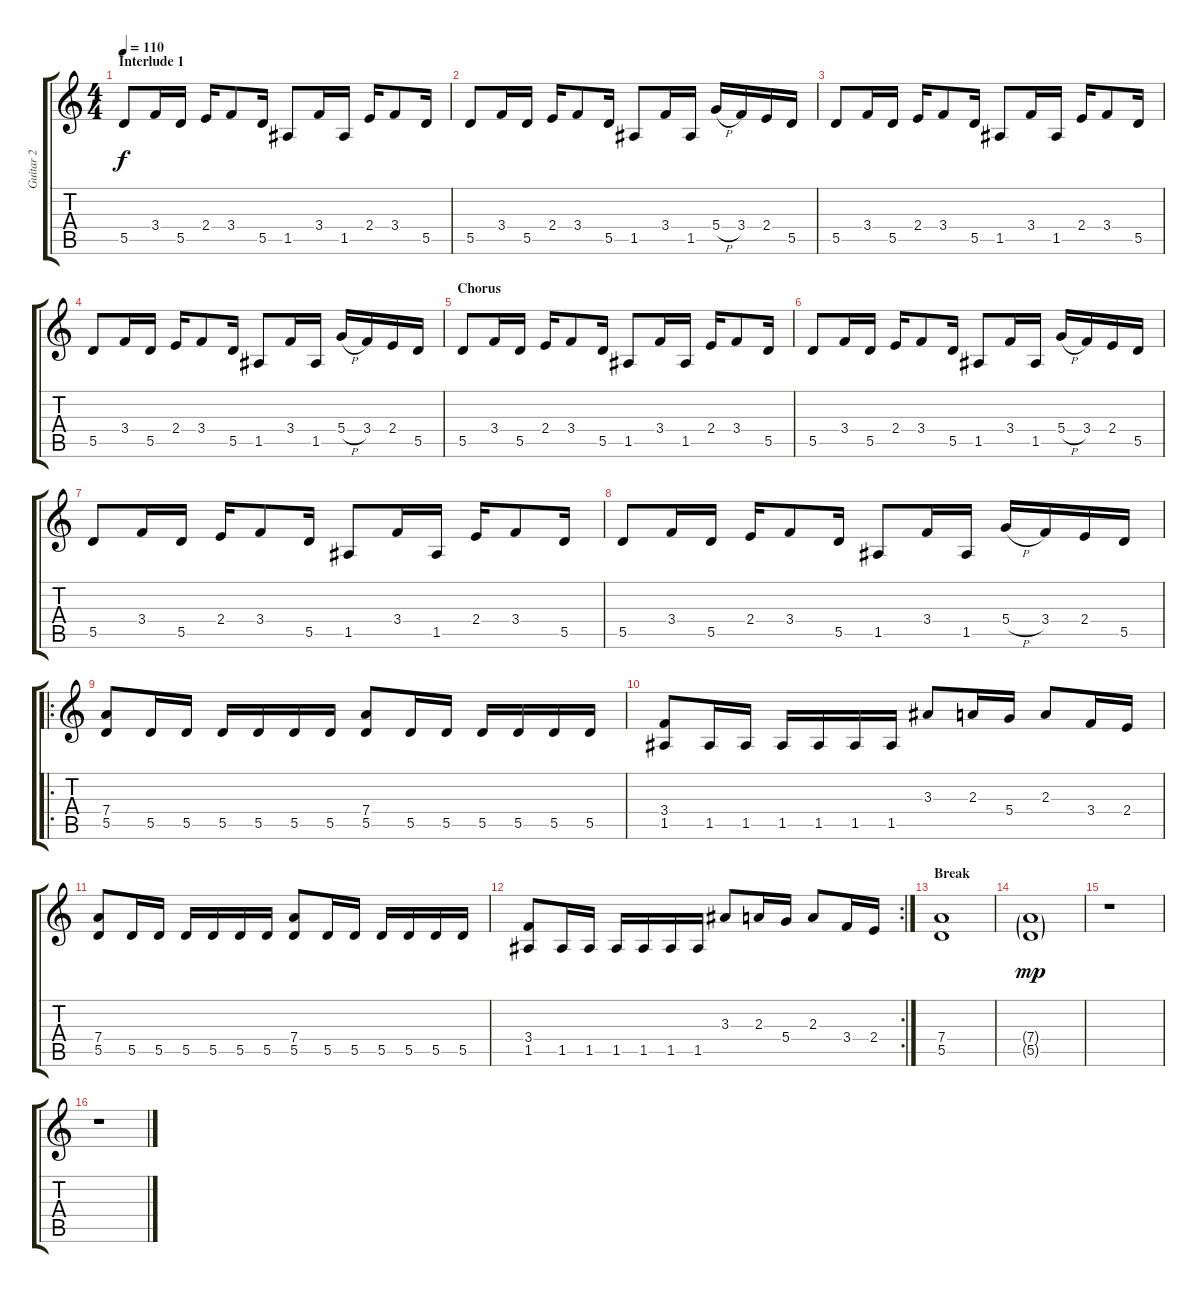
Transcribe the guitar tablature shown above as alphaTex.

\track ("Guitar 2" "Guitar 2") {instrument overdrivenguitar}
\staff {score tabs}
\tuning (E4 B3 G3 D3 A2 D2) {hide}
\ts (4 4)
\section ("" "Interlude 1")
\tempo 110
\clef g2
\ks c
5.5.8{dy f} 3.4.16 5.5.16 2.4.16 3.4.8 5.5.16 1.5.8 3.4.16 1.5.16 2.4.16 3.4.8 5.5.16 |
5.5.8 3.4.16 5.5.16 2.4.16 3.4.8 5.5.16 1.5.8 3.4.16 1.5.16 5.4{h}.16 3.4.16 2.4.16 5.5.16 |
5.5.8 3.4.16 5.5.16 2.4.16 3.4.8 5.5.16 1.5.8 3.4.16 1.5.16 2.4.16 3.4.8 5.5.16 |
5.5.8 3.4.16 5.5.16 2.4.16 3.4.8 5.5.16 1.5.8 3.4.16 1.5.16 5.4{h}.16 3.4.16 2.4.16 5.5.16 |
\section ("" "Chorus")
5.5.8 3.4.16 5.5.16 2.4.16 3.4.8 5.5.16 1.5.8 3.4.16 1.5.16 2.4.16 3.4.8 5.5.16 |
5.5.8 3.4.16 5.5.16 2.4.16 3.4.8 5.5.16 1.5.8 3.4.16 1.5.16 5.4{h}.16 3.4.16 2.4.16 5.5.16 |
5.5.8 3.4.16 5.5.16 2.4.16 3.4.8 5.5.16 1.5.8 3.4.16 1.5.16 2.4.16 3.4.8 5.5.16 |
5.5.8 3.4.16 5.5.16 2.4.16 3.4.8 5.5.16 1.5.8 3.4.16 1.5.16 5.4{h}.16 3.4.16 2.4.16 5.5.16 |
\ro
(7.4 5.5).8 5.5.16 5.5.16 5.5.16 5.5.16 5.5.16 5.5.16 (7.4 5.5).8 5.5.16 5.5.16 5.5.16 5.5.16 5.5.16 5.5.16 |
(3.4 1.5).8 1.5.16 1.5.16 1.5.16 1.5.16 1.5.16 1.5.16 3.3.8 2.3.16 5.4.16 2.3.8 3.4.16 2.4.16 |
(7.4 5.5).8 5.5.16 5.5.16 5.5.16 5.5.16 5.5.16 5.5.16 (7.4 5.5).8 5.5.16 5.5.16 5.5.16 5.5.16 5.5.16 5.5.16 |
\rc 2
(3.4 1.5).8 1.5.16 1.5.16 1.5.16 1.5.16 1.5.16 1.5.16 3.3.8 2.3.16 5.4.16 2.3.8 3.4.16 2.4.16 |
\section ("" "Break")
(7.4 5.5).1 |
(7.4{g} 5.5{g}).1{dy mp} |
r.1 |
r.1
